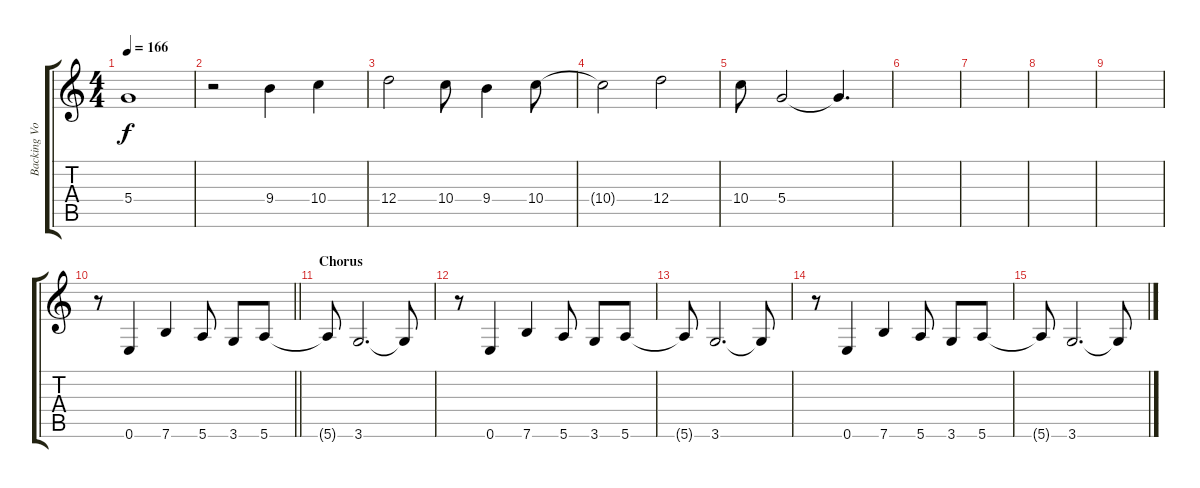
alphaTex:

\track ("Backing Vocals" "Backing Vo") {instrument fretlessbass}
\staff {score tabs}
\tuning (E4 B3 G3 D3 A2 E2) {hide}
\ts (4 4)
\tempo 166
\clef g2
\ks c
5.4.1{dy f} |
r.2 9.4.4 10.4.4 |
12.4.2 10.4.8 9.4.4 10.4.8 |
10.4{t}.2 12.4.2 |
10.4.8 5.4.2 5.4{t}.4{d} |
|
|
|
|
\barLineRight lightlight
r.8 0.6.4 7.6.4 5.6.8 3.6.8 5.6.8 |
\section ("" "Chorus")
5.6{t}.8 3.6.2{d} 3.6{t}.8 |
r.8 0.6.4 7.6.4 5.6.8 3.6.8 5.6.8 |
5.6{t}.8 3.6.2{d} 3.6{t}.8 |
r.8 0.6.4 7.6.4 5.6.8 3.6.8 5.6.8 |
5.6{t}.8 3.6.2{d} 3.6{t}.8
